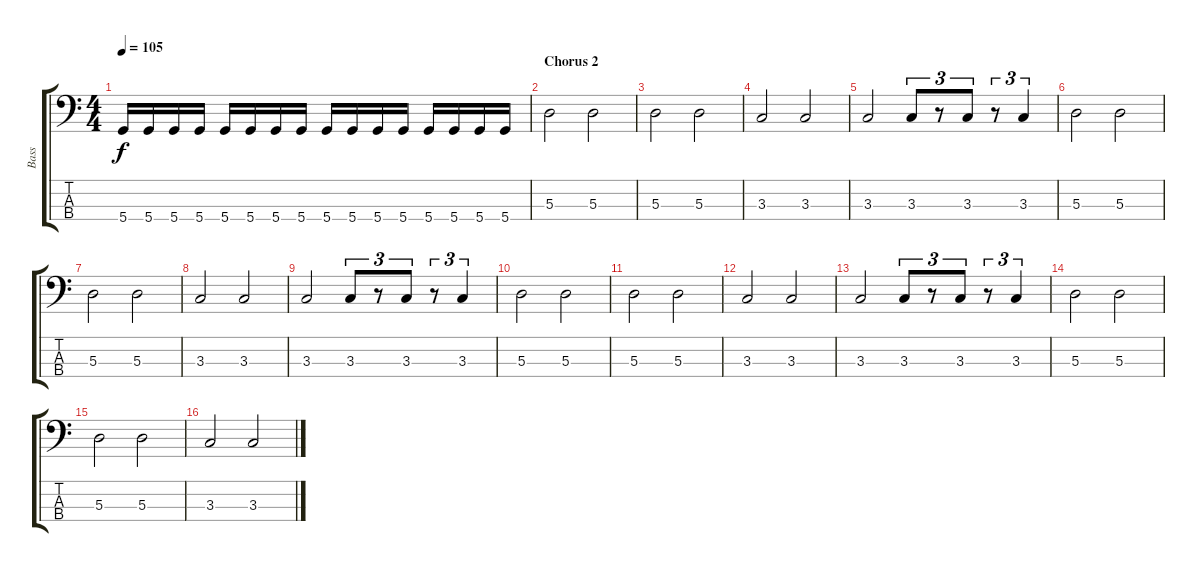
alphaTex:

\track ("Bass" "Bass") {instrument slapbass1}
\staff {score tabs}
\tuning (G2 D2 A1 D1) {hide}
\ts (4 4)
\tempo 105
\clef f4
\ks c
5.4.16{dy f} 5.4.16 5.4.16 5.4.16 5.4.16 5.4.16 5.4.16 5.4.16 5.4.16 5.4.16 5.4.16 5.4.16 5.4.16 5.4.16 5.4.16 5.4.16 |
\section ("" "Chorus 2")
5.3.2 5.3.2 |
5.3.2 5.3.2 |
3.3.2 3.3.2 |
3.3.2 3.3.8{tu (3 2)} r.8{tu (3 2)} 3.3.8{tu (3 2)} r.8{tu (3 2)} 3.3.4{tu (3 2)} |
5.3.2 5.3.2 |
5.3.2 5.3.2 |
3.3.2 3.3.2 |
3.3.2 3.3.8{tu (3 2)} r.8{tu (3 2)} 3.3.8{tu (3 2)} r.8{tu (3 2)} 3.3.4{tu (3 2)} |
5.3.2 5.3.2 |
5.3.2 5.3.2 |
3.3.2 3.3.2 |
3.3.2 3.3.8{tu (3 2)} r.8{tu (3 2)} 3.3.8{tu (3 2)} r.8{tu (3 2)} 3.3.4{tu (3 2)} |
5.3.2 5.3.2 |
5.3.2 5.3.2 |
3.3.2 3.3.2
